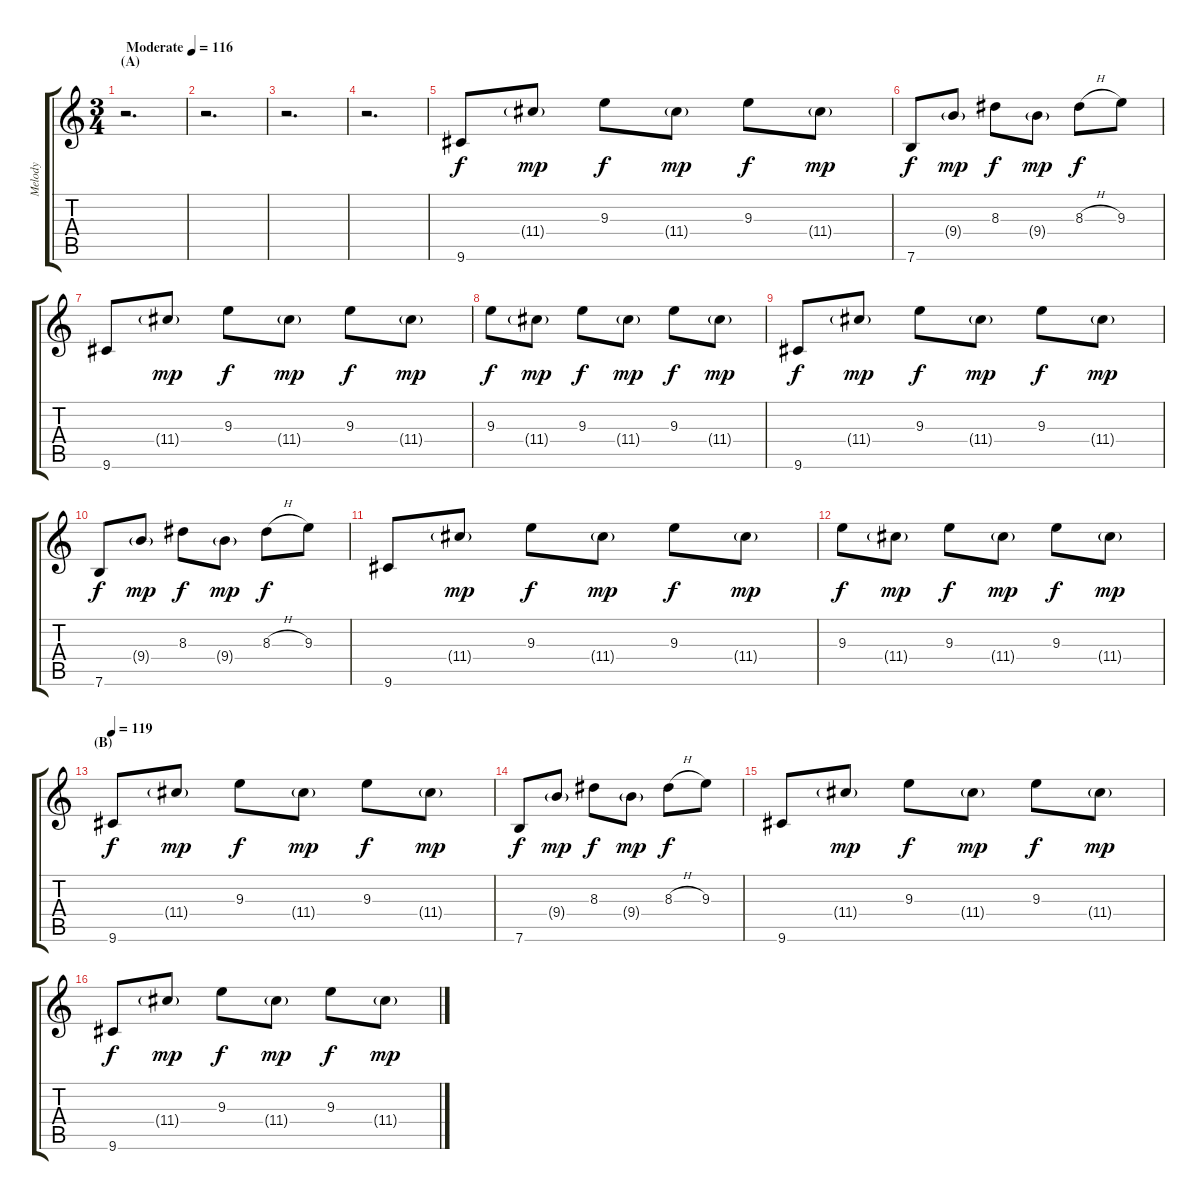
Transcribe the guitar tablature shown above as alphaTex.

\track ("Melody" "Melody") {instrument electricguitarjazz}
\staff {score tabs}
\tuning (E4 B3 G3 D3 A2 E2) {hide}
\ts (3 4)
\section ("" "(A)")
\tempo (116 "Moderate")
\clef g2
\ks c
r.2{d dy f instrument electricguitarjazz} |
r.2{d} |
r.2{d} |
r.2{d} |
9.6.8 11.4{g}.8{dy mp} 9.3.8{dy f} 11.4{g}.8{dy mp} 9.3.8{dy f} 11.4{g}.8{dy mp} |
7.6.8{dy f} 9.4{g}.8{dy mp} 8.3.8{dy f} 9.4{g}.8{dy mp} 8.3{h}.8{dy f} 9.3.8 |
9.6.8 11.4{g}.8{dy mp} 9.3.8{dy f} 11.4{g}.8{dy mp} 9.3.8{dy f} 11.4{g}.8{dy mp} |
9.3.8{dy f} 11.4{g}.8{dy mp} 9.3.8{dy f} 11.4{g}.8{dy mp} 9.3.8{dy f} 11.4{g}.8{dy mp} |
9.6.8{dy f} 11.4{g}.8{dy mp} 9.3.8{dy f} 11.4{g}.8{dy mp} 9.3.8{dy f} 11.4{g}.8{dy mp} |
7.6.8{dy f} 9.4{g}.8{dy mp} 8.3.8{dy f} 9.4{g}.8{dy mp} 8.3{h}.8{dy f} 9.3.8 |
9.6.8 11.4{g}.8{dy mp} 9.3.8{dy f} 11.4{g}.8{dy mp} 9.3.8{dy f} 11.4{g}.8{dy mp} |
9.3.8{dy f} 11.4{g}.8{dy mp} 9.3.8{dy f} 11.4{g}.8{dy mp} 9.3.8{dy f} 11.4{g}.8{dy mp} |
\section ("" "(B)")
\tempo 119
9.6.8{dy f} 11.4{g}.8{dy mp} 9.3.8{dy f} 11.4{g}.8{dy mp} 9.3.8{dy f} 11.4{g}.8{dy mp} |
7.6.8{dy f} 9.4{g}.8{dy mp} 8.3.8{dy f} 9.4{g}.8{dy mp} 8.3{h}.8{dy f} 9.3.8 |
9.6.8 11.4{g}.8{dy mp} 9.3.8{dy f} 11.4{g}.8{dy mp} 9.3.8{dy f} 11.4{g}.8{dy mp} |
9.6.8{dy f} 11.4{g}.8{dy mp} 9.3.8{dy f} 11.4{g}.8{dy mp} 9.3.8{dy f} 11.4{g}.8{dy mp}
